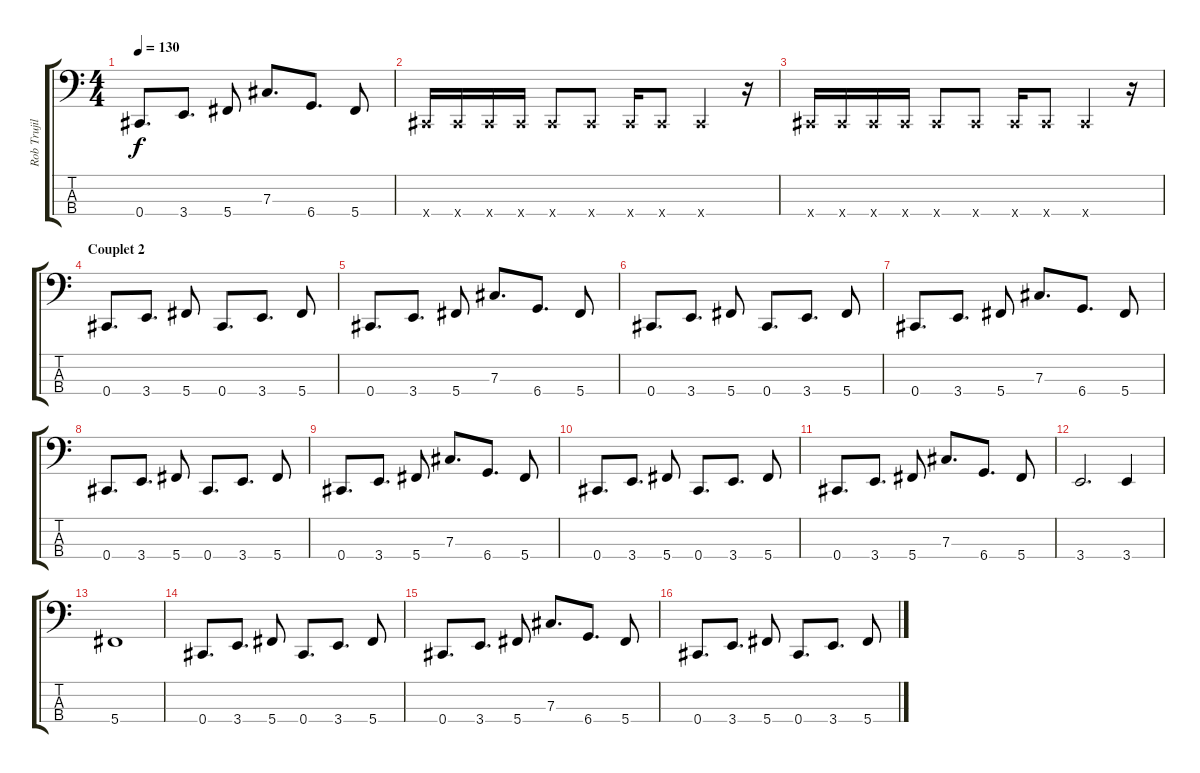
\track ("Rob Trujillo" "Rob Trujil") {instrument electricbassfinger}
\staff {score tabs}
\tuning (E2 B1 Gb1 Db1) {hide}
\ts (4 4)
\tempo 130
\clef f4
\ks c
0.4.8{d dy f} 3.4.8{d} 5.4.8 7.3.8{d} 6.4.8{d} 5.4.8 |
0.4{x}.16 0.4{x}.16 0.4{x}.16 0.4{x}.16 0.4{x}.8 0.4{x}.8 0.4{x}.16 0.4{x}.8 0.4{x}.4 r.16 |
0.4{x}.16 0.4{x}.16 0.4{x}.16 0.4{x}.16 0.4{x}.8 0.4{x}.8 0.4{x}.16 0.4{x}.8 0.4{x}.4 r.16 |
\section ("" "Couplet 2")
0.4.8{d} 3.4.8{d} 5.4.8 0.4.8{d} 3.4.8{d} 5.4.8 |
0.4.8{d} 3.4.8{d} 5.4.8 7.3.8{d} 6.4.8{d} 5.4.8 |
0.4.8{d} 3.4.8{d} 5.4.8 0.4.8{d} 3.4.8{d} 5.4.8 |
0.4.8{d} 3.4.8{d} 5.4.8 7.3.8{d} 6.4.8{d} 5.4.8 |
0.4.8{d} 3.4.8{d} 5.4.8 0.4.8{d} 3.4.8{d} 5.4.8 |
0.4.8{d} 3.4.8{d} 5.4.8 7.3.8{d} 6.4.8{d} 5.4.8 |
0.4.8{d} 3.4.8{d} 5.4.8 0.4.8{d} 3.4.8{d} 5.4.8 |
0.4.8{d} 3.4.8{d} 5.4.8 7.3.8{d} 6.4.8{d} 5.4.8 |
3.4.2{d} 3.4.4 |
5.4.1 |
0.4.8{d} 3.4.8{d} 5.4.8 0.4.8{d} 3.4.8{d} 5.4.8 |
0.4.8{d} 3.4.8{d} 5.4.8 7.3.8{d} 6.4.8{d} 5.4.8 |
0.4.8{d} 3.4.8{d} 5.4.8 0.4.8{d} 3.4.8{d} 5.4.8
